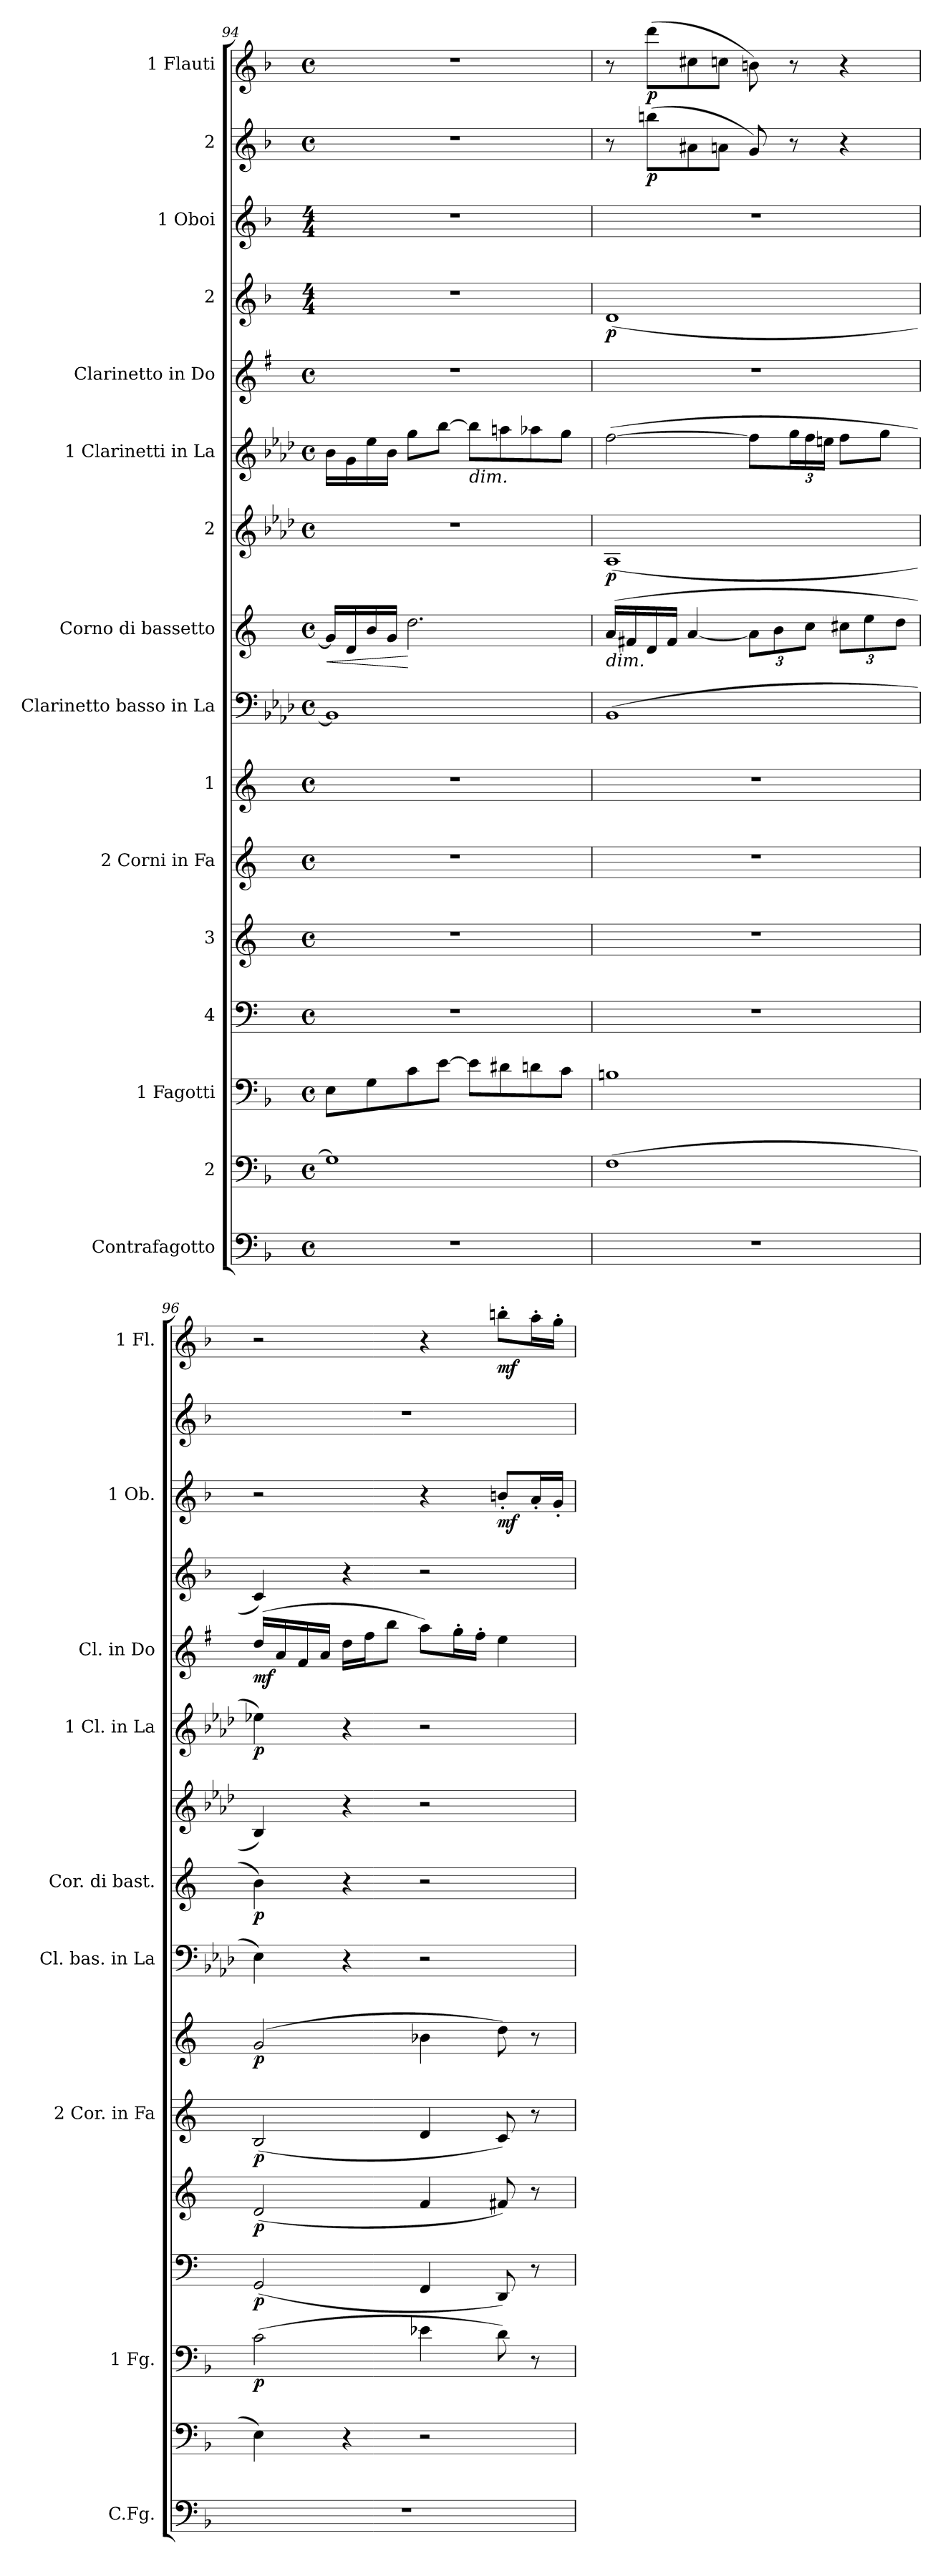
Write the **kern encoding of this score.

**kern	**kern	**kern	**dynam	**kern	**dynam	**kern	**dynam	**kern	**dynam	**kern	**dynam	**kern	**kern	**dynam	**kern	**dynam	**kern	**dynam	**kern	**dynam	**kern	**dynam	**kern	**dynam	**kern	**dynam	**kern	**dynam
*part16	*part15	*part14	*part14	*part13	*part13	*part12	*part12	*part11	*part11	*part10	*part10	*part9	*part8	*part8	*part7	*part7	*part6	*part6	*part5	*part5	*part4	*part4	*part3	*part3	*part2	*part2	*part1	*part1
*staff16	*staff15	*staff14	*staff14	*staff13	*staff13	*staff12	*staff12	*staff11	*staff11	*staff10	*staff10	*staff9	*staff8	*staff8	*staff7	*staff7	*staff6	*staff6	*staff5	*staff5	*staff4	*staff4	*staff3	*staff3	*staff2	*staff2	*staff1	*staff1
*I"Contrafagotto	*I"2	*I"1  Fagotti	*	*I"4	*	*I"3	*	*I"2  Corni in Fa	*	*I"1	*	*I"Clarinetto basso in La	*I"Corno di bassetto	*	*I"2	*	*I"1  Clarinetti in La	*	*I"Clarinetto in Do	*	*I"2	*	*I"1  Oboi	*	*I"2	*	*I"1  Flauti	*
*I'C.Fg.	*	*I'1  Fg.	*	*	*	*	*	*I'2  Cor. in Fa	*	*	*	*I'Cl. bas. in La	*I'Cor. di bast.	*	*	*	*I'1  Cl. in La	*	*I'Cl. in Do	*	*	*	*I'1  Ob.	*	*	*	*I'1  Fl.	*
*clefF4	*clefF4	*clefF4	*	*clefF4	*	*clefG2	*	*clefG2	*	*clefG2	*	*clefF4	*clefG2	*	*clefG2	*	*clefG2	*	*clefG2	*	*clefG2	*	*clefG2	*	*clefG2	*	*clefG2	*
*ITrd7c12	*	*	*	*ITrd4c7	*	*ITrd4c7	*	*ITrd4c7	*	*ITrd4c7	*	*ITrd2c3	*ITrd4c7	*	*ITrd2c3	*	*ITrd2c3	*	*ITrd1c2	*	*	*	*	*	*	*	*	*
*k[b-]	*k[b-]	*k[b-]	*	*k[b-]	*	*k[b-]	*	*k[b-]	*	*k[b-]	*	*k[b-]	*k[b-]	*	*k[b-]	*	*k[b-]	*	*k[b-]	*	*k[b-]	*	*k[b-]	*	*k[b-]	*	*k[b-]	*
*M4/4	*M4/4	*M4/4	*	*M4/4	*	*M4/4	*	*M4/4	*	*M4/4	*	*M4/4	*M4/4	*	*M4/4	*	*M4/4	*	*M4/4	*	*M4/4	*	*M4/4	*	*M4/4	*	*M4/4	*
*met(c)	*met(c)	*met(c)	*	*met(c)	*	*met(c)	*	*met(c)	*	*met(c)	*	*met(c)	*met(c)	*	*met(c)	*	*met(c)	*	*met(c)	*	*	*	*	*	*met(c)	*	*met(c)	*
=94	=94	=94	=94	=94	=94	=94	=94	=94	=94	=94	=94	=94	=94	=94	=94	=94	=94	=94	=94	=94	=94	=94	=94	=94	=94	=94	=94	=94
!	!	!	!	!	!	!	!	!	!	!	!	!	!	!LO:HP:b	!	!	!	!	!	!	!	!	!	!	!	!	!	!
1r	1G]	8E\L	.	1r	.	1r	.	1r	.	1r	.	1GG]	16c/LL]	<	1r	.	16g\LL	.	1r	.	1r	.	1r	.	1r	.	1r	.
.	.	.	.	.	.	.	.	.	.	.	.	.	16G/	.	.	.	16e\	.	.	.	.	.	.	.	.	.	.	.
.	.	8G\	.	.	.	.	.	.	.	.	.	.	16e/	.	.	.	16cc\	.	.	.	.	.	.	.	.	.	.	.
.	.	.	.	.	.	.	.	.	.	.	.	.	16c/JJ	.	.	.	16g\JJ	.	.	.	.	.	.	.	.	.	.	.
.	.	8c\	.	.	.	.	.	.	.	.	.	.	2.g\	[	.	.	8ee\L	.	.	.	.	.	.	.	.	.	.	.
.	.	[8e\J	.	.	.	.	.	.	.	.	.	.	.	.	.	.	[8gg\J	.	.	.	.	.	.	.	.	.	.	.
!	!	!	!	!	!	!	!	!	!	!	!	!	!	!	!	!	!LO:TX:b:i:t=dim.	!	!	!	!	!	!	!	!	!	!	!
.	.	8e\L]	.	.	.	.	.	.	.	.	.	.	.	.	.	.	8gg\L]	.	.	.	.	.	.	.	.	.	.	.
.	.	8d#X\	.	.	.	.	.	.	.	.	.	.	.	.	.	.	8ff#X\	.	.	.	.	.	.	.	.	.	.	.
.	.	8dn\	.	.	.	.	.	.	.	.	.	.	.	.	.	.	8ffn\	.	.	.	.	.	.	.	.	.	.	.
.	.	8c\J	.	.	.	.	.	.	.	.	.	.	.	.	.	.	8ee\J	.	.	.	.	.	.	.	.	.	.	.
=95	=95	=95	=95	=95	=95	=95	=95	=95	=95	=95	=95	=95	=95	=95	=95	=95	=95	=95	=95	=95	=95	=95	=95	=95	=95	=95	=95	=95
!	!	!	!	!	!	!	!	!	!	!	!	!	!LO:TX:b:i:t=dim.	!	!	!	!	!	!	!	!	!	!	!	!	!	!	!
!	!	!	!	!	!	!	!	!	!	!	!	!	!	!	!	!LO:DY:b	!	!	!	!	!	!LO:DY:b	!	!	!	!	!	!
1r	(1F	1Bn	.	1r	.	1r	.	1r	.	1r	.	(1GG	(16d/LL	.	(1F	p	([2dd\	.	1r	.	(1d	p	1r	.	8r	.	8r	.
.	.	.	.	.	.	.	.	.	.	.	.	.	16Bn/	.	.	.	.	.	.	.	.	.	.	.	.	.	.	.
!	!	!	!	!	!	!	!	!	!	!	!	!	!	!	!	!	!	!	!	!	!	!	!	!	!	!LO:DY:b	!	!LO:DY:b
.	.	.	.	.	.	.	.	.	.	.	.	.	16G/	.	.	.	.	.	.	.	.	.	.	.	(8bbn\L	p	(8ddd\L	p
.	.	.	.	.	.	.	.	.	.	.	.	.	16B/JJ	.	.	.	.	.	.	.	.	.	.	.	.	.	.	.
.	.	.	.	.	.	.	.	.	.	.	.	.	[4d/	.	.	.	.	.	.	.	.	.	.	.	8a#X\	.	8cc#X\	.
.	.	.	.	.	.	.	.	.	.	.	.	.	.	.	.	.	.	.	.	.	.	.	.	.	8an\J	.	8ccn\J	.
*	*	*	*	*	*	*	*	*	*	*	*	*	*Xbrackettup	*	*	*	*	*	*	*	*	*	*	*	*	*	*	*
.	.	.	.	.	.	.	.	.	.	.	.	.	12d\L]	.	.	.	8dd\L]	.	.	.	.	.	.	.	8g/)	.	8bn\)	.
.	.	.	.	.	.	.	.	.	.	.	.	.	12e\	.	.	.	.	.	.	.	.	.	.	.	.	.	.	.
*	*	*	*	*	*	*	*	*	*	*	*	*	*	*	*	*	*Xbrackettup	*	*	*	*	*	*	*	*	*	*	*
.	.	.	.	.	.	.	.	.	.	.	.	.	.	.	.	.	24ee\L	.	.	.	.	.	.	.	8r	.	8r	.
.	.	.	.	.	.	.	.	.	.	.	.	.	12f\J	.	.	.	24dd\	.	.	.	.	.	.	.	.	.	.	.
.	.	.	.	.	.	.	.	.	.	.	.	.	.	.	.	.	24cc#X\JJ	.	.	.	.	.	.	.	.	.	.	.
.	.	.	.	.	.	.	.	.	.	.	.	.	12f#X\L	.	.	.	8dd\L	.	.	.	.	.	.	.	4r	.	4r	.
.	.	.	.	.	.	.	.	.	.	.	.	.	12a\	.	.	.	.	.	.	.	.	.	.	.	.	.	.	.
.	.	.	.	.	.	.	.	.	.	.	.	.	.	.	.	.	8ee\J	.	.	.	.	.	.	.	.	.	.	.
.	.	.	.	.	.	.	.	.	.	.	.	.	12g\J	.	.	.	.	.	.	.	.	.	.	.	.	.	.	.
=96	=96	=96	=96	=96	=96	=96	=96	=96	=96	=96	=96	=96	=96	=96	=96	=96	=96	=96	=96	=96	=96	=96	=96	=96	=96	=96	=96	=96
!	!	!	!LO:DY:b	!	!LO:DY:b	!	!LO:DY:b	!	!LO:DY:b	!	!LO:DY:b	!	!	!LO:DY:b	!	!	!	!LO:DY:b	!	!LO:DY:b	!	!	!	!	!	!	!	!
1r	4E\)	(2c\	p	(2CC/	p	(2G/	p	(2E/	p	(2c/	p	4C\)	4e\)	p	4G/)	.	4ccn\)	p	(16cc/LL	mf	4c/)	.	2r	.	1r	.	2r	.
.	.	.	.	.	.	.	.	.	.	.	.	.	.	.	.	.	.	.	16g/	.	.	.	.	.	.	.	.	.
.	.	.	.	.	.	.	.	.	.	.	.	.	.	.	.	.	.	.	16e/	.	.	.	.	.	.	.	.	.
.	.	.	.	.	.	.	.	.	.	.	.	.	.	.	.	.	.	.	16g/JJ	.	.	.	.	.	.	.	.	.
.	4r	.	.	.	.	.	.	.	.	.	.	4r	4r	.	4r	.	4r	.	16cc\LL	.	4r	.	.	.	.	.	.	.
.	.	.	.	.	.	.	.	.	.	.	.	.	.	.	.	.	.	.	16ee\J	.	.	.	.	.	.	.	.	.
.	.	.	.	.	.	.	.	.	.	.	.	.	.	.	.	.	.	.	8aa\J	.	.	.	.	.	.	.	.	.
.	2r	4e-X\	.	4BBB-/	.	4B-/	.	4G/	.	4e-X\	.	2r	2r	.	2r	.	2r	.	8gg\L)	.	2r	.	4r	.	.	.	4r	.
.	.	.	.	.	.	.	.	.	.	.	.	.	.	.	.	.	.	.	16ff'\L	.	.	.	.	.	.	.	.	.
.	.	.	.	.	.	.	.	.	.	.	.	.	.	.	.	.	.	.	16ee'\JJ	.	.	.	.	.	.	.	.	.
!	!	!	!	!	!	!	!	!	!	!	!	!	!	!	!	!	!	!	!	!	!	!	!	!LO:DY:b	!	!	!	!LO:DY:b
.	.	8d\)	.	8GGG/)	.	8Bn/)	.	8F/)	.	8g\)	.	.	.	.	.	.	.	.	4dd\	.	.	.	8bn'/L	mf	.	.	8bbn'\L	mf
.	.	8r	.	8r	.	8r	.	8r	.	8r	.	.	.	.	.	.	.	.	.	.	.	.	16a'/L	.	.	.	16aa'\L	.
.	.	.	.	.	.	.	.	.	.	.	.	.	.	.	.	.	.	.	.	.	.	.	16g'/JJ	.	.	.	16gg'\JJ	.
=	=	=	=	=	=	=	=	=	=	=	=	=	=	=	=	=	=	=	=	=	=	=	=	=	=	=	=	=
*-	*-	*-	*-	*-	*-	*-	*-	*-	*-	*-	*-	*-	*-	*-	*-	*-	*-	*-	*-	*-	*-	*-	*-	*-	*-	*-	*-	*-
